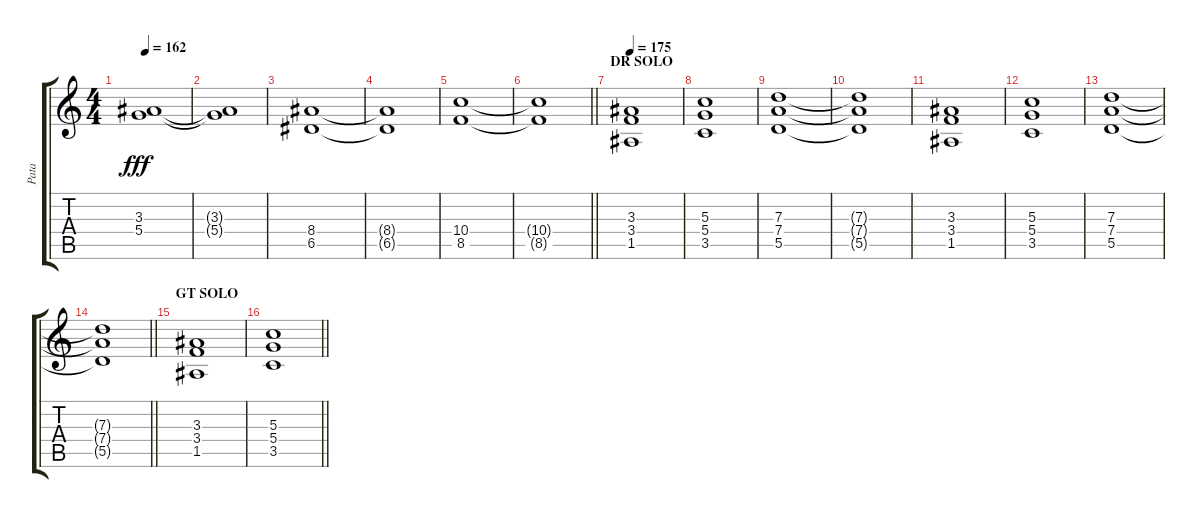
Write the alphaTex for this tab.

\track ("Pata" "Pata") {instrument distortionguitar}
\staff {score tabs}
\tuning (E4 B3 G3 D3 A2 E2) {hide}
\ts (4 4)
\tempo 162
\clef g2
\ks c
(3.3 5.4).1{dy fff} |
(3.3{t} 5.4{t}).1 |
(8.4 6.5).1 |
(8.4{t} 6.5{t}).1 |
(10.4 8.5).1 |
\barLineRight lightlight
(10.4{t} 8.5{t}).1 |
\section ("" "DR SOLO")
\tempo 175
(3.3 3.4 1.5).1 |
(5.3 5.4 3.5).1 |
(7.3 7.4 5.5).1 |
(7.3{t} 7.4{t} 5.5{t}).1 |
(3.3 3.4 1.5).1 |
(5.3 5.4 3.5).1 |
(7.3 7.4 5.5).1 |
\barLineRight lightlight
(7.3{t} 7.4{t} 5.5{t}).1 |
\section ("" "GT SOLO")
(3.3 3.4 1.5).1 |
\barLineRight lightlight
(5.3 5.4 3.5).1
